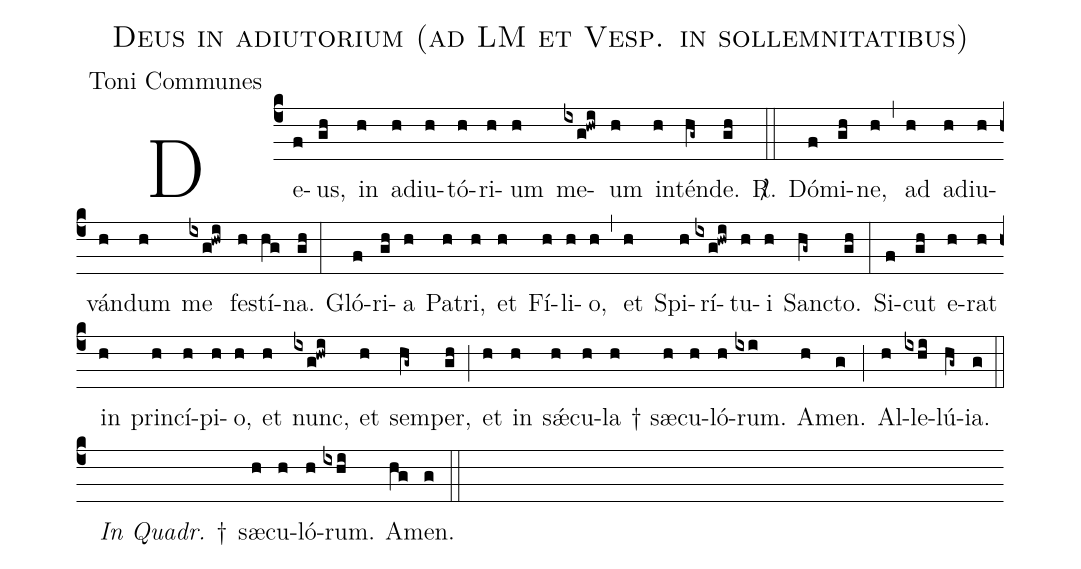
name:Deus in adiutorium (ad LM et Vesp. in sollemnitatibus);
office-part:Toni Communes;
%%
(c4)De(f)us,(gh) in(h) a(h)diu(h)tó(h)ri(h)um(h) me(ixg!hwi)um(h) in(h)tén(hg~)de.(gh) <sp>R/</sp>.(::) Dó(f)mi(gh)ne,(h) (,) ad(h) ad(h)iu(h)ván(h)dum(h) me(ixg!hwi) fes(h)tí(hg)na.(gh:) Gló(f)ri(gh)a(h) Pa(h)tri,(h) et(h) Fí(h)li(h)o,(h) (,) et(h) Spi(h)rí(ixg!hwi)tu(h)i(h) Sanc(hg~)to.(gh) (:)
Si(f)cut(gh) e(h)rat(h) in(h) prin(h)cí(h)pi(h)o,(h) et(h) nunc,(ixg!hwi) et(h)
sem(hg~)per,(gh) (;) et(h) in(h) s<sp>'ae</sp>(h)cu(h)la(h) † sæ(h)cu(h)ló(h)rum.(ixi)
Am(h)en.(g) (;) Al(h)le(ixhi)lú(hg~)ia.(g) (::z-)
<i>In Quadr.</i> †() sæ(h)cu(h)ló(h)rum.(ixhi)  Am(hg)en.(g) (::)
